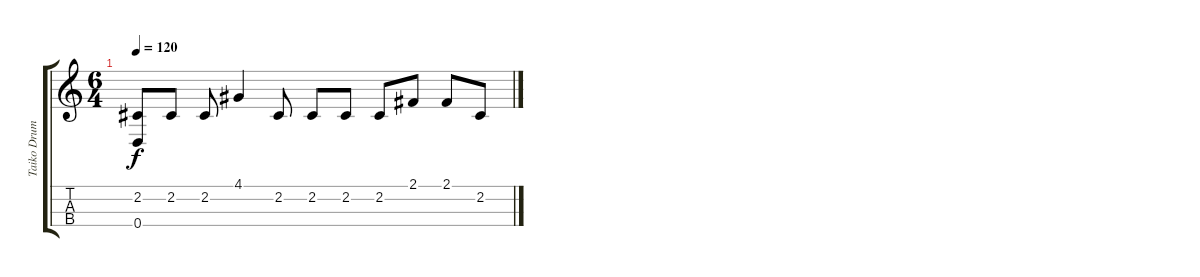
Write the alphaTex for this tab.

\track ("Taiko Drums" "Taiko Drum") {instrument taikodrum}
\staff {score tabs}
\tuning (E4 B3 G3 D3) {hide}
\ts (6 4)
\tempo 120
\clef g2
\ks c
(2.2 0.4).8{dy f} 2.2.8 2.2.8 4.1.4 2.2.8 2.2.8 2.2.8 2.2.8 2.1.8 2.1.8 2.2.8
